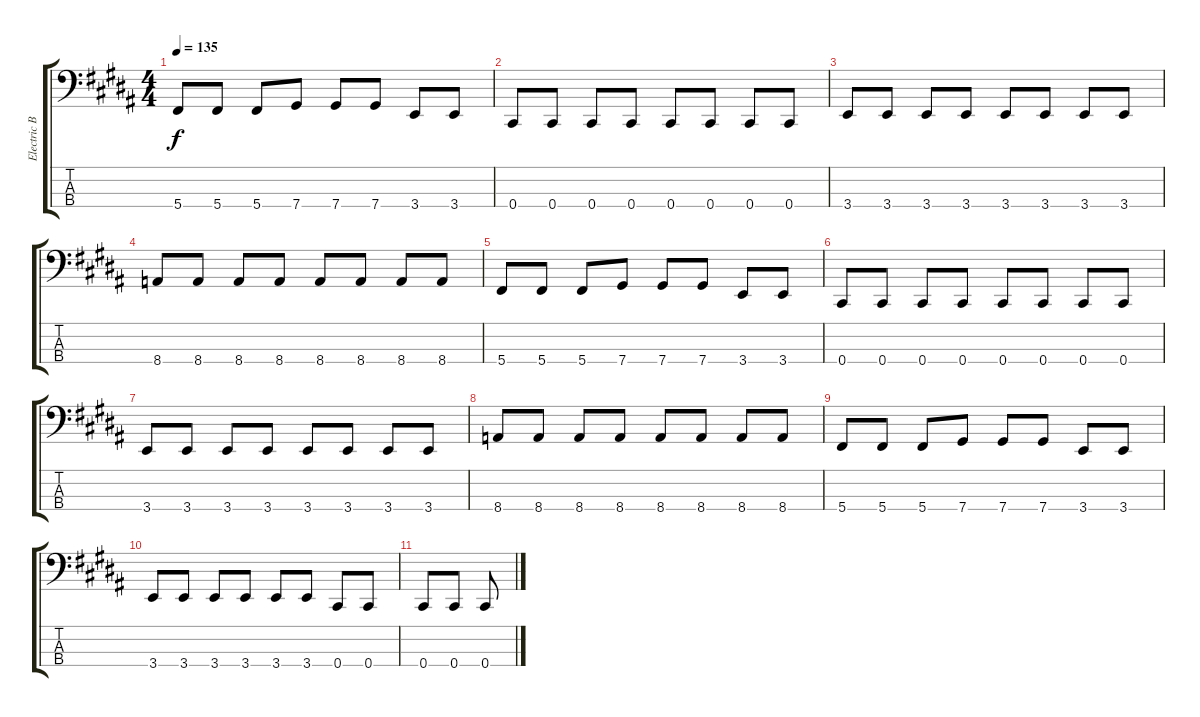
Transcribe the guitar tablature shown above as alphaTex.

\track ("Electric Bass" "Electric B") {instrument electricbassfinger}
\staff {score tabs}
\tuning (Gb2 Db2 Ab1 Db1) {hide}
\ts (4 4)
\tempo 135
\clef f4
\ks b
5.4.8{dy f} 5.4.8 5.4.8 7.4.8 7.4.8 7.4.8 3.4.8 3.4.8 |
0.4.8 0.4.8 0.4.8 0.4.8 0.4.8 0.4.8 0.4.8 0.4.8 |
3.4.8 3.4.8 3.4.8 3.4.8 3.4.8 3.4.8 3.4.8 3.4.8 |
8.4.8 8.4.8 8.4.8 8.4.8 8.4.8 8.4.8 8.4.8 8.4.8 |
5.4.8 5.4.8 5.4.8 7.4.8 7.4.8 7.4.8 3.4.8 3.4.8 |
0.4.8 0.4.8 0.4.8 0.4.8 0.4.8 0.4.8 0.4.8 0.4.8 |
3.4.8 3.4.8 3.4.8 3.4.8 3.4.8 3.4.8 3.4.8 3.4.8 |
8.4.8 8.4.8 8.4.8 8.4.8 8.4.8 8.4.8 8.4.8 8.4.8 |
5.4.8 5.4.8 5.4.8 7.4.8 7.4.8 7.4.8 3.4.8 3.4.8 |
3.4.8 3.4.8 3.4.8 3.4.8 3.4.8 3.4.8 0.4.8 0.4.8 |
0.4.8 0.4.8 0.4.8
